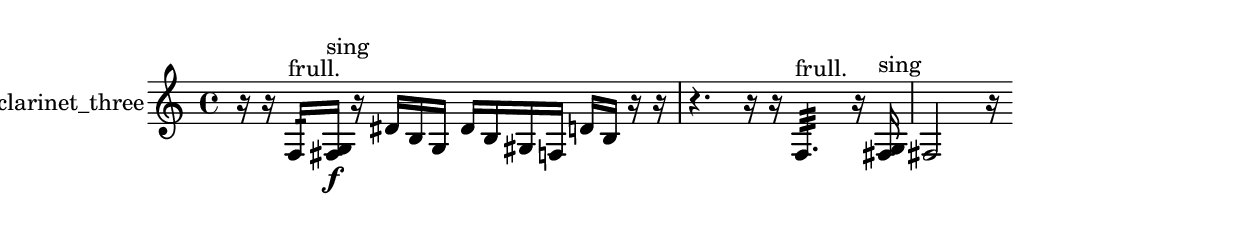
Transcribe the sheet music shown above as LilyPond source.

% [notes] external for Pure Data
% development-version July 14, 2014 
% by Jaime E. Oliver La Rosa
% la.rosa@nyu.edu
% @ the Waverly Labs in NYU MUSIC FAS
% Open this file with Lilypond
% more information is available at lilypond.org
% Released under the GNU General Public License.

% HEADERS

glissandoSkipOn = {
  \override NoteColumn.glissando-skip = ##t
  \hide NoteHead
  \hide Accidental
  \hide Tie
  \override NoteHead.no-ledgers = ##t
}

glissandoSkipOff = {
  \revert NoteColumn.glissando-skip
  \undo \hide NoteHead
  \undo \hide Tie
  \undo \hide Accidental
  \revert NoteHead.no-ledgers
}
clarinet_three_part = {

  \time 4/4

  \clef treble 
  % ________________________________________bar 1 :
  r16  r16  f16:32^\markup {frull. }  <fis g >16\f^\markup {sing } 
  r16  dis'16  b16  g16 
  dis'16  b16  gis16  f16 
  d'16  b16  r16  r16  |
  % ________________________________________bar 2 :
  r4. 
  r16  r16 
  f4.:32^\markup {frull. } 
  r16  <fis g >16^\markup {sing }  |
  % ________________________________________bar 3 :
  fis2 
  r16 
}

\score {
  \new Staff \with { instrumentName = "clarinet_three" } {
    \new Voice {
      \clarinet_three_part
    }
  }
  \layout {
    \mergeDifferentlyHeadedOn
    \mergeDifferentlyDottedOn
    \set harmonicDots = ##t
    \override Glissando.thickness = #4
    \set Staff.pedalSustainStyle = #'mixed
    \override TextSpanner.bound-padding = #1.0
    \override TextSpanner.bound-details.right.padding = #1.3
    \override TextSpanner.bound-details.right.stencil-align-dir-y = #CENTER
    \override TextSpanner.bound-details.left.stencil-align-dir-y = #CENTER
    \override TextSpanner.bound-details.right-broken.text = ##f
    \override TextSpanner.bound-details.left-broken.text = ##f
    \override Glissando.minimum-length = #4
    \override Glissando.springs-and-rods = #ly:spanner::set-spacing-rods
    \override Glissando.breakable = ##t
    \override Glissando.after-line-breaking = ##t
    \set baseMoment = #(ly:make-moment 1/8)
    \set beatStructure = 2,2,2,2
    #(set-default-paper-size "a4")
  }
  \midi { }
}

\version "2.19.49"
% notes Pd External version testing 
